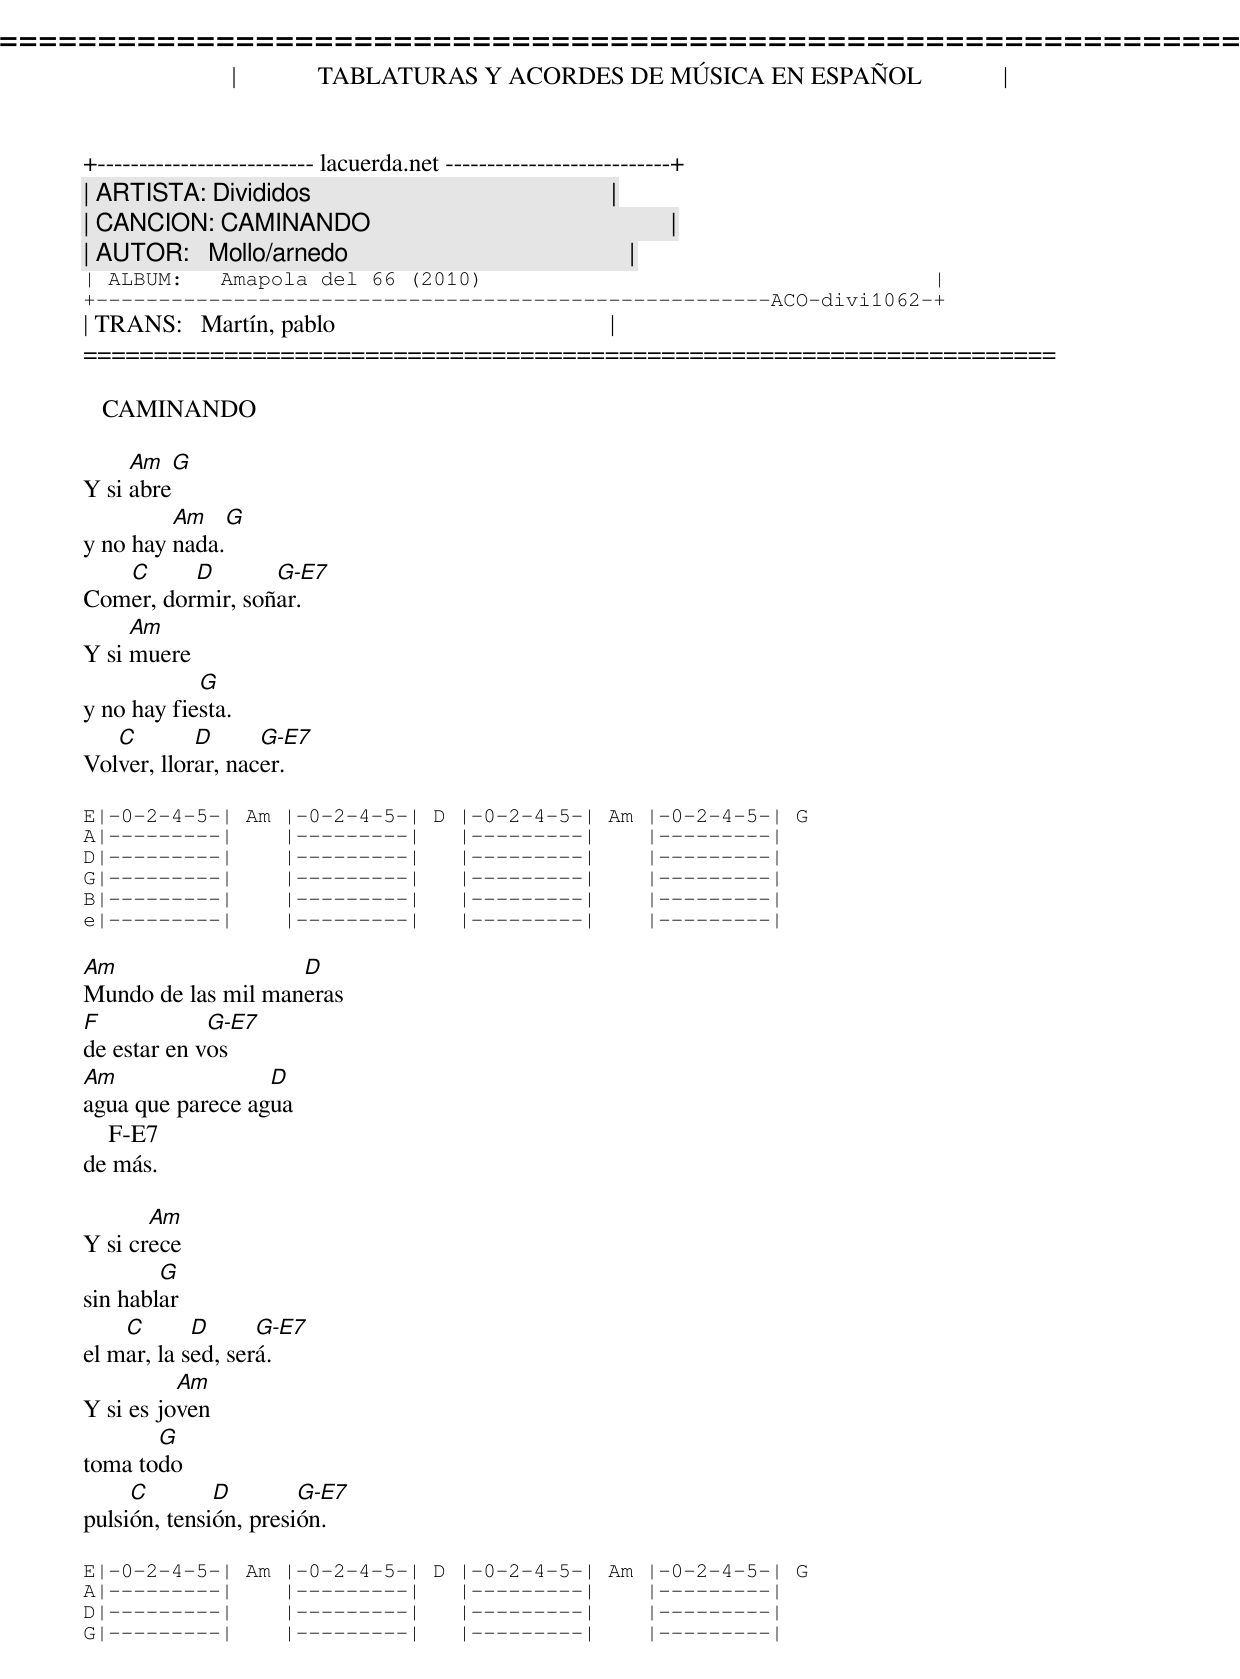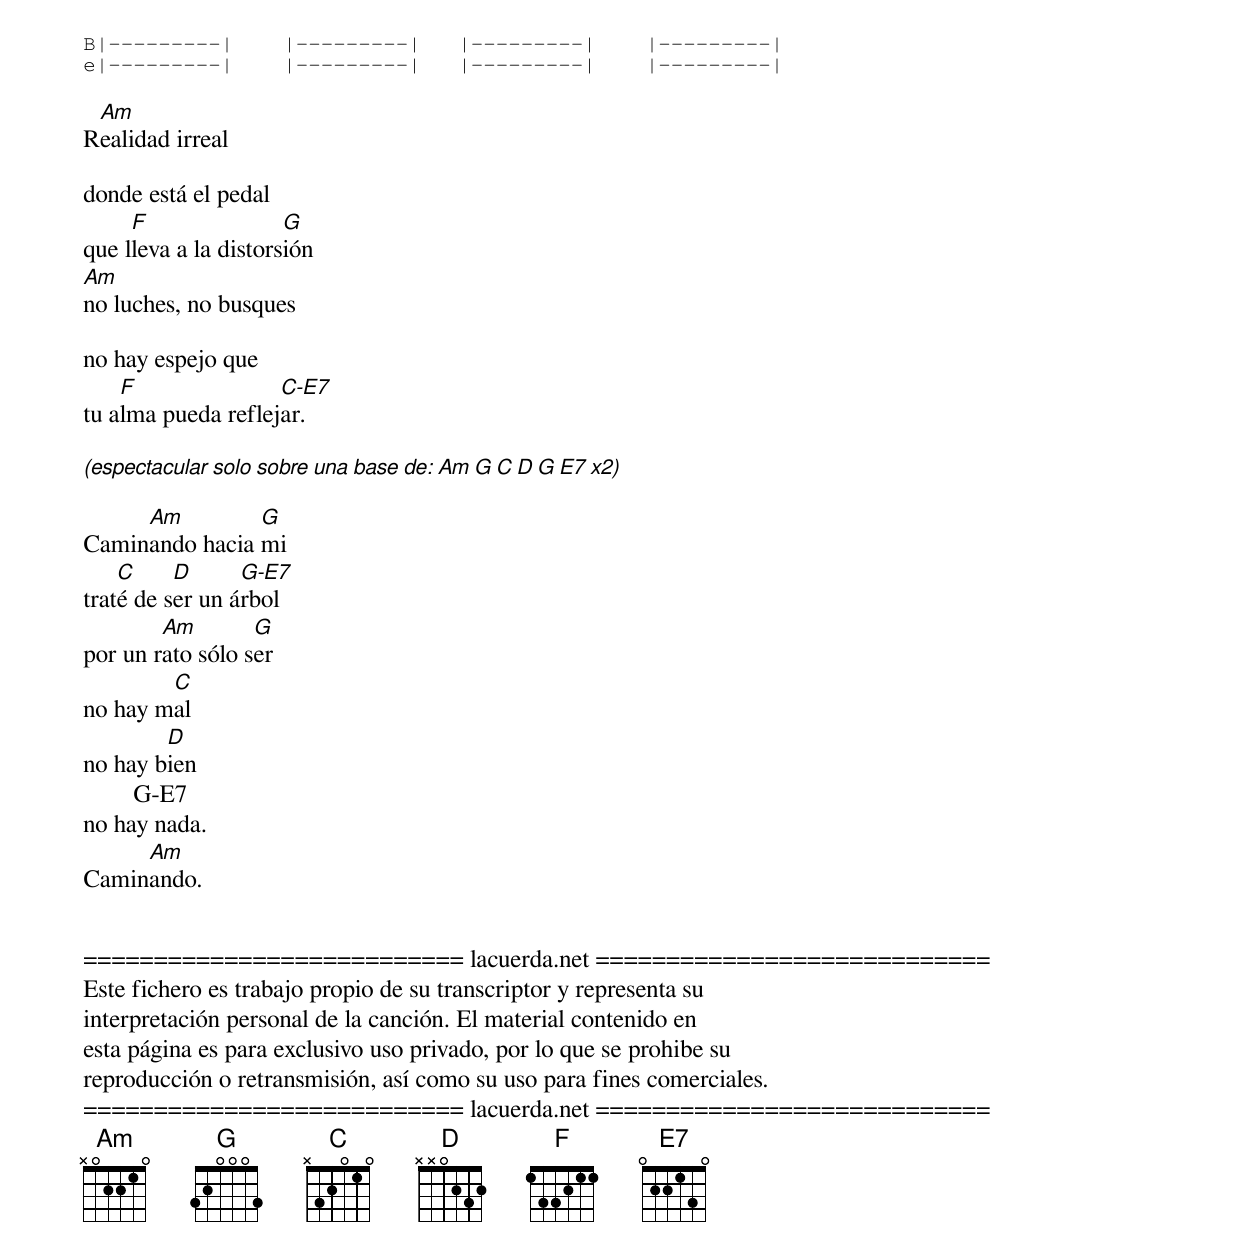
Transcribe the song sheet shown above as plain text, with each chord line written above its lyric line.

=====================================================================
|             TABLATURAS Y ACORDES DE MÚSICA EN ESPAÑOL             |
+-------------------------- lacuerda.net ---------------------------+
| ARTISTA: Divididos                                                |
| CANCION: CAMINANDO                                                |
| AUTOR:   Mollo/arnedo                                             |
| ALBUM:   Amapola del 66 (2010)                                    |
+------------------------------------------------------ACO-divi1062-+
| TRANS:   Martín, pablo                                            |
=====================================================================

   CAMINANDO

     Am   G
Y si abre
         Am   G
y no hay nada.
   C      D       G-E7
Comer, dormir, soñar.
     Am
Y si muere
            G
y no hay fiesta.
   C        D      G-E7
Volver, llorar, nacer.

E|-0-2-4-5-| Am |-0-2-4-5-| D |-0-2-4-5-| Am |-0-2-4-5-| G
A|---------|    |---------|   |---------|    |---------|
D|---------|    |---------|   |---------|    |---------|
G|---------|    |---------|   |---------|    |---------|
B|---------|    |---------|   |---------|    |---------|
e|---------|    |---------|   |---------|    |---------|

Am                  D
Mundo de las mil maneras
F            G-E7
de estar en vos
Am                D
agua que parece agua
    F-E7
de más.

       Am
Y si crece
        G
sin hablar
    C       D      G-E7
el mar, la sed, será.
          Am
Y si es joven
       G
toma todo
     C        D        G-E7
pulsión, tensión, presión.

E|-0-2-4-5-| Am |-0-2-4-5-| D |-0-2-4-5-| Am |-0-2-4-5-| G
A|---------|    |---------|   |---------|    |---------|
D|---------|    |---------|   |---------|    |---------|
G|---------|    |---------|   |---------|    |---------|
B|---------|    |---------|   |---------|    |---------|
e|---------|    |---------|   |---------|    |---------|

 Am
Realidad irreal

donde está el pedal
     F                G
que lleva a la distorsión
Am
no luches, no busques

no hay espejo que
    F               C-E7
tu alma pueda reflejar.

(espectacular solo sobre una base de: Am G C D G E7 x2)

     Am         G
Caminando hacia mi
    C     D      G-E7
traté de ser un árbol
        Am        G
por un rato sólo ser
        C
no hay mal
        D
no hay bien
        G-E7
no hay nada.
     Am
Caminando.


=========================== lacuerda.net ============================
Este fichero es trabajo propio de su transcriptor y representa su
interpretación personal de la canción. El material contenido en
esta página es para exclusivo uso privado, por lo que se prohibe su
reproducción o retransmisión, así como su uso para fines comerciales.
=========================== lacuerda.net ============================
